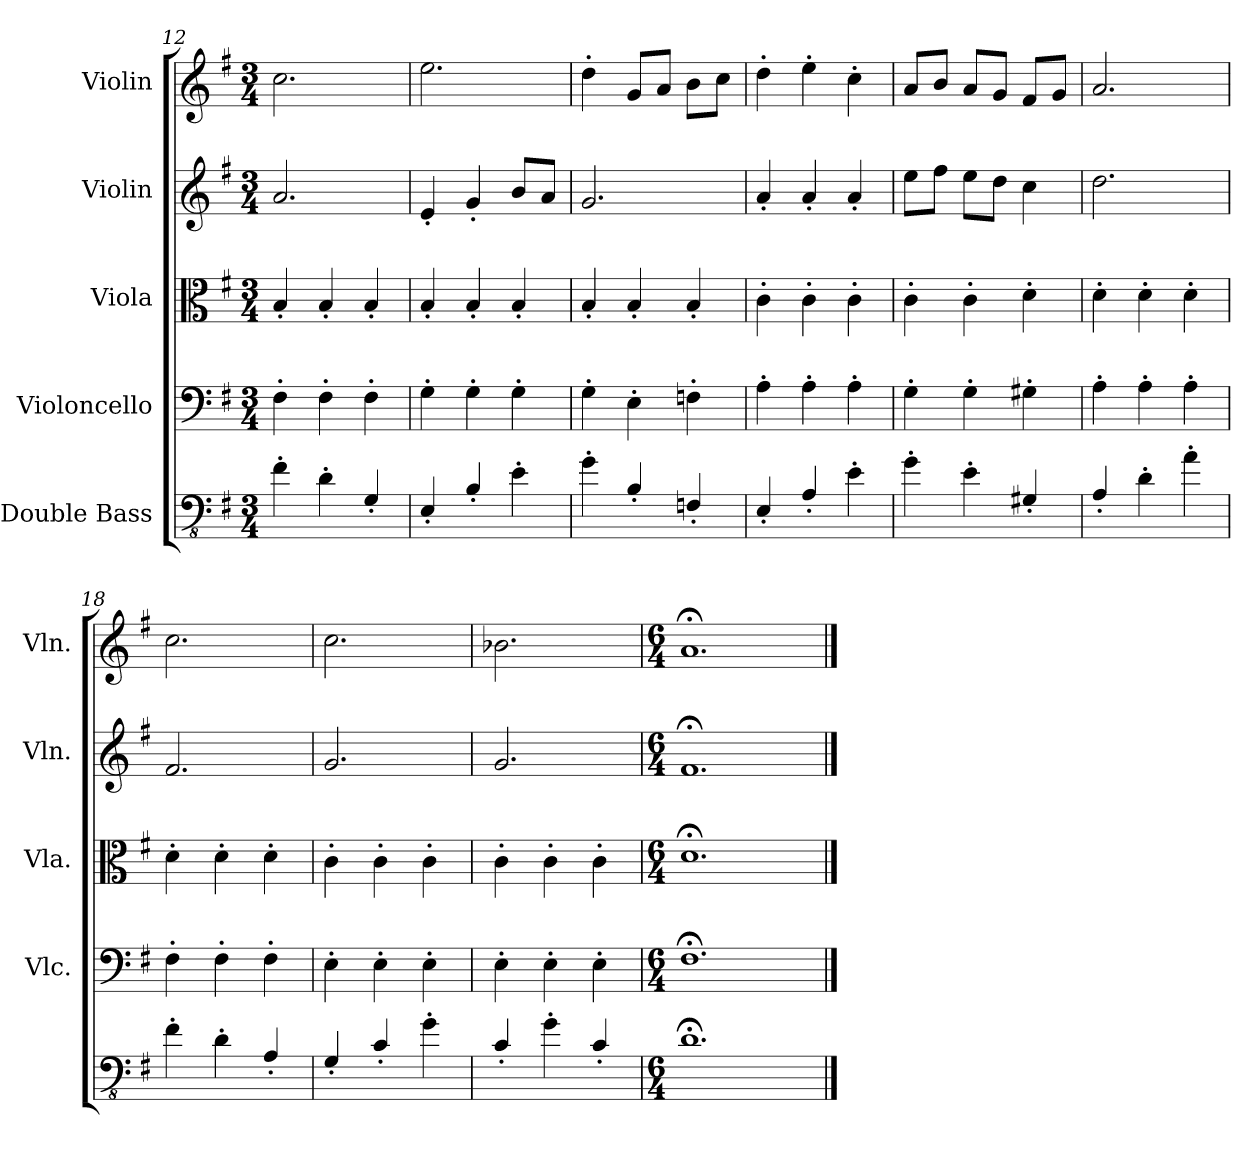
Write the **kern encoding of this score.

**kern	**kern	**kern	**kern	**kern
*part5	*part4	*part3	*part2	*part1
*staff5	*staff4	*staff3	*staff2	*staff1
*I"Double Bass	*I"Violoncello	*I"Viola	*I"Violin	*I"Violin
*	*I'Vlc.	*I'Vla.	*I'Vln.	*I'Vln.
*clefFv4	*clefF4	*clefC3	*clefG2	*clefG2
*ITrd7c12	*	*	*	*
*k[f#]	*k[f#]	*k[f#]	*k[f#]	*k[f#]
*M3/4	*M3/4	*M3/4	*M3/4	*M3/4
=12	=12	=12	=12	=12
4FF#'\	4F#'\	4B'/	2.a/	2.cc\
4DD'\	4F#'\	4B'/	.	.
4GGG'/	4F#'\	4B'/	.	.
=13	=13	=13	=13	=13
4EEE'/	4G'\	4B'/	4e'/	2.ee\
4BBB'/	4G'\	4B'/	4g'/	.
4EE'\	4G'\	4B'/	8b/L	.
.	.	.	8a/J	.
=14	=14	=14	=14	=14
4GG'\	4G'\	4B'/	2.g/	4dd'\
4BBB'/	4E'\	4B'/	.	8g/L
.	.	.	.	8a/J
4FFFn'/	4Fn'\	4B'/	.	8b\L
.	.	.	.	8cc\J
=15	=15	=15	=15	=15
4EEE'/	4A'\	4c'\	4a'/	4dd'\
4AAA'/	4A'\	4c'\	4a'/	4ee'\
4EE'\	4A'\	4c'\	4a'/	4cc'\
!!LO:PB:g=z
=16	=16	=16	=16	=16
4GG'\	4G'\	4c'\	8ee\L	8a/L
.	.	.	8ff#\J	8b/J
4EE'\	4G'\	4c'\	8ee\L	8a/L
.	.	.	8dd\J	8g/J
4GGG#X'/	4G#X'\	4d'\	4cc\	8f#/L
.	.	.	.	8g/J
=17	=17	=17	=17	=17
4AAA'/	4A'\	4d'\	2.dd\	2.a/
4DD'\	4A'\	4d'\	.	.
4AA'\	4A'\	4d'\	.	.
=18	=18	=18	=18	=18
4FF#'\	4F#'\	4d'\	2.f#/	2.cc\
4DD'\	4F#'\	4d'\	.	.
4AAA'/	4F#'\	4d'\	.	.
=19	=19	=19	=19	=19
4GGG'/	4E'\	4c'\	2.g/	2.cc\
4CC'/	4E'\	4c'\	.	.
4GG'\	4E'\	4c'\	.	.
=20	=20	=20	=20	=20
4CC'/	4E'\	4c'\	2.g/	2.b-X\
4GG'\	4E'\	4c'\	.	.
4CC'/	4E'\	4c'\	.	.
=21	=21	=21	=21	=21
*M6/4	*M6/4	*M6/4	*M6/4	*M6/4
1.DD;<	1.F#;<	1.d;<	1.f#;<	1.a;<
==	==	==	==	==
*-	*-	*-	*-	*-
